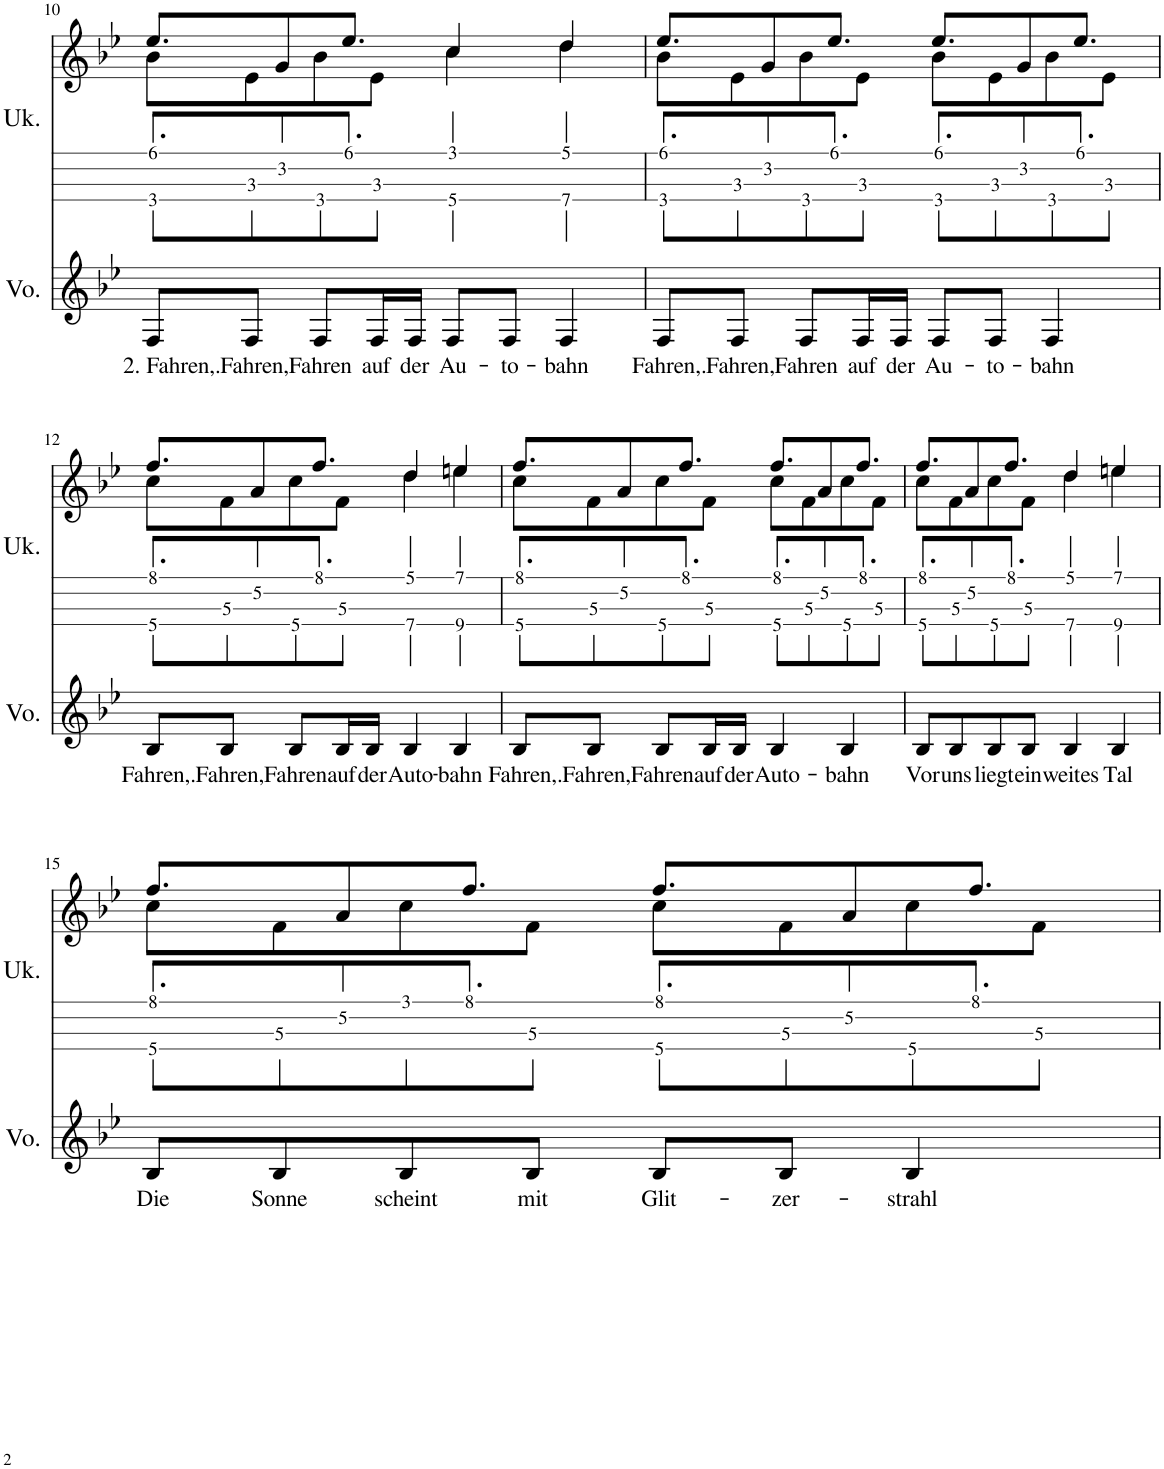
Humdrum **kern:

**kern	**text	**kern	**kern
*part2	*part2	*part1	*part1
*staff3	*staff3	*staff2	*staff1
*I"Voice	*	*I"Ukulele	*
*I'Vo.	*	*I'Uk.	*
!!LO:PB:g=z
*clefG2	*	*	*clefG2
*k[b-e-]	*	*k[b-e-]	*k[b-e-]
*M4/4	*	*M4/4	*M4/4
=10	=10	=10	=10
!	!LO:LY:b	!	!
*	*	*^	*^
8F/L	2. Fahren,.	8.ee-/L	8b-\L	8.ee-/L	8b-\L
!	!LO:LY:b	!	!	!	!
8F/J	Fahren,	.	8e-\	.	8e-\
.	.	8g/	.	8g/	.
!	!LO:LY:b	!	!	!	!
8F/L	Fahren	.	8b-\	.	8b-\
.	.	8.ee-/J	.	8.ee-/J	.
!	!LO:LY:b	!	!	!	!
16F/L	auf	.	8e-\J	.	8e-\J
!	!LO:LY:b	!	!	!	!
16F/JJ	der	.	.	.	.
!	!LO:LY:b	!	!	!	!
8F/L	Au-	4cc/	4cc\	4cc/	4cc\
!	!LO:LY:b	!	!	!	!
8F/J	-to-	.	.	.	.
!	!LO:LY:b	!	!	!	!
4F/	-bahn	4dd/	4dd\	4dd/	4dd\
=11	=11	=11	=11	=11	=11
!	!LO:LY:b	!	!	!	!
8F/L	Fahren,.	8.ee-/L	8b-\L	8.ee-/L	8b-\L
!	!LO:LY:b	!	!	!	!
8F/J	Fahren,	.	8e-\	.	8e-\
.	.	8g/	.	8g/	.
!	!LO:LY:b	!	!	!	!
8F/L	Fahren	.	8b-\	.	8b-\
.	.	8.ee-/J	.	8.ee-/J	.
!	!LO:LY:b	!	!	!	!
16F/L	auf	.	8e-\J	.	8e-\J
!	!LO:LY:b	!	!	!	!
16F/JJ	der	.	.	.	.
!	!LO:LY:b	!	!	!	!
8F/L	Au-	8.ee-/L	8b-\L	8.ee-/L	8b-\L
!	!LO:LY:b	!	!	!	!
8F/J	-to-	.	8e-\	.	8e-\
.	.	8g/	.	8g/	.
!	!LO:LY:b	!	!	!	!
4F/	-bahn	.	8b-\	.	8b-\
.	.	8.ee-/J	.	8.ee-/J	.
.	.	.	8e-\J	.	8e-\J
!!LO:LB:g=z	!!
=12	=12	=12	=12	=12	=12
!	!LO:LY:b	!	!	!	!
8B-/L	Fahren,.	8.ff/L	8cc\L	8.ff/L	8cc\L
!	!LO:LY:b	!	!	!	!
8B-/J	Fahren,	.	8f\	.	8f\
.	.	8a/	.	8a/	.
!	!LO:LY:b	!	!	!	!
8B-/L	Fahren	.	8cc\	.	8cc\
.	.	8.ff/J	.	8.ff/J	.
!	!LO:LY:b	!	!	!	!
16B-/L	auf	.	8f\J	.	8f\J
!	!LO:LY:b	!	!	!	!
16B-/JJ	der	.	.	.	.
!	!LO:LY:b	!	!	!	!
4B-/	Auto-	4dd/	4dd\	4dd/	4dd\
!	!LO:LY:b	!	!	!	!
4B-/	-bahn	4een/	4ee\	4een/	4ee\
=13	=13	=13	=13	=13	=13
!	!LO:LY:b	!	!	!	!
8B-/L	Fahren,.	8.ff/L	8cc\L	8.ff/L	8cc\L
!	!LO:LY:b	!	!	!	!
8B-/J	Fahren,	.	8f\	.	8f\
.	.	8a/	.	8a/	.
!	!LO:LY:b	!	!	!	!
8B-/L	Fahren	.	8cc\	.	8cc\
.	.	8.ff/J	.	8.ff/J	.
!	!LO:LY:b	!	!	!	!
16B-/L	auf	.	8f\J	.	8f\J
!	!LO:LY:b	!	!	!	!
16B-/JJ	der	.	.	.	.
!	!LO:LY:b	!	!	!	!
4B-/	Auto-	8.ff/L	8cc\L	8.ff/L	8cc\L
.	.	.	8f\	.	8f\
.	.	8a/	.	8a/	.
!	!LO:LY:b	!	!	!	!
4B-/	-bahn	.	8cc\	.	8cc\
.	.	8.ff/J	.	8.ff/J	.
.	.	.	8f\J	.	8f\J
=14	=14	=14	=14	=14	=14
!	!LO:LY:b	!	!	!	!
8B-/L	Vor	8.ff/L	8cc\L	8.ff/L	8cc\L
!	!LO:LY:b	!	!	!	!
8B-/	uns	.	8f\	.	8f\
.	.	8a/	.	8a/	.
!	!LO:LY:b	!	!	!	!
8B-/	liegt	.	8cc\	.	8cc\
.	.	8.ff/J	.	8.ff/J	.
!	!LO:LY:b	!	!	!	!
8B-/J	ein	.	8f\J	.	8f\J
!	!LO:LY:b	!	!	!	!
4B-/	weites	4dd/	4dd\	4dd/	4dd\
!	!LO:LY:b	!	!	!	!
4B-/	Tal	4een/	4ee\	4een/	4ee\
!!LO:LB:g=z	!!
=15	=15	=15	=15	=15	=15
!	!LO:LY:b	!	!	!	!
8B-/L	Die	8.ff/L	8cc\L	8.ff/L	8cc\L
!	!LO:LY:b	!	!	!	!
8B-/	Sonne	.	8f\	.	8f\
.	.	8a/	.	8a/	.
!	!LO:LY:b	!	!	!	!
8B-/	scheint	.	8cc\	.	8cc\
.	.	8.ff/J	.	8.ff/J	.
!	!LO:LY:b	!	!	!	!
8B-/J	mit	.	8f\J	.	8f\J
!	!LO:LY:b	!	!	!	!
8B-/L	Glit-	8.ff/L	8cc\L	8.ff/L	8cc\L
!	!LO:LY:b	!	!	!	!
8B-/J	-zer-	.	8f\	.	8f\
.	.	8a/	.	8a/	.
!	!LO:LY:b	!	!	!	!
4B-/	-strahl	.	8cc\	.	8cc\
.	.	8.ff/J	.	8.ff/J	.
.	.	.	8f\J	.	8f\J
*	*	*v	*v	*	*
*	*	*	*v	*v
=	=	=	=
*-	*-	*-	*-
